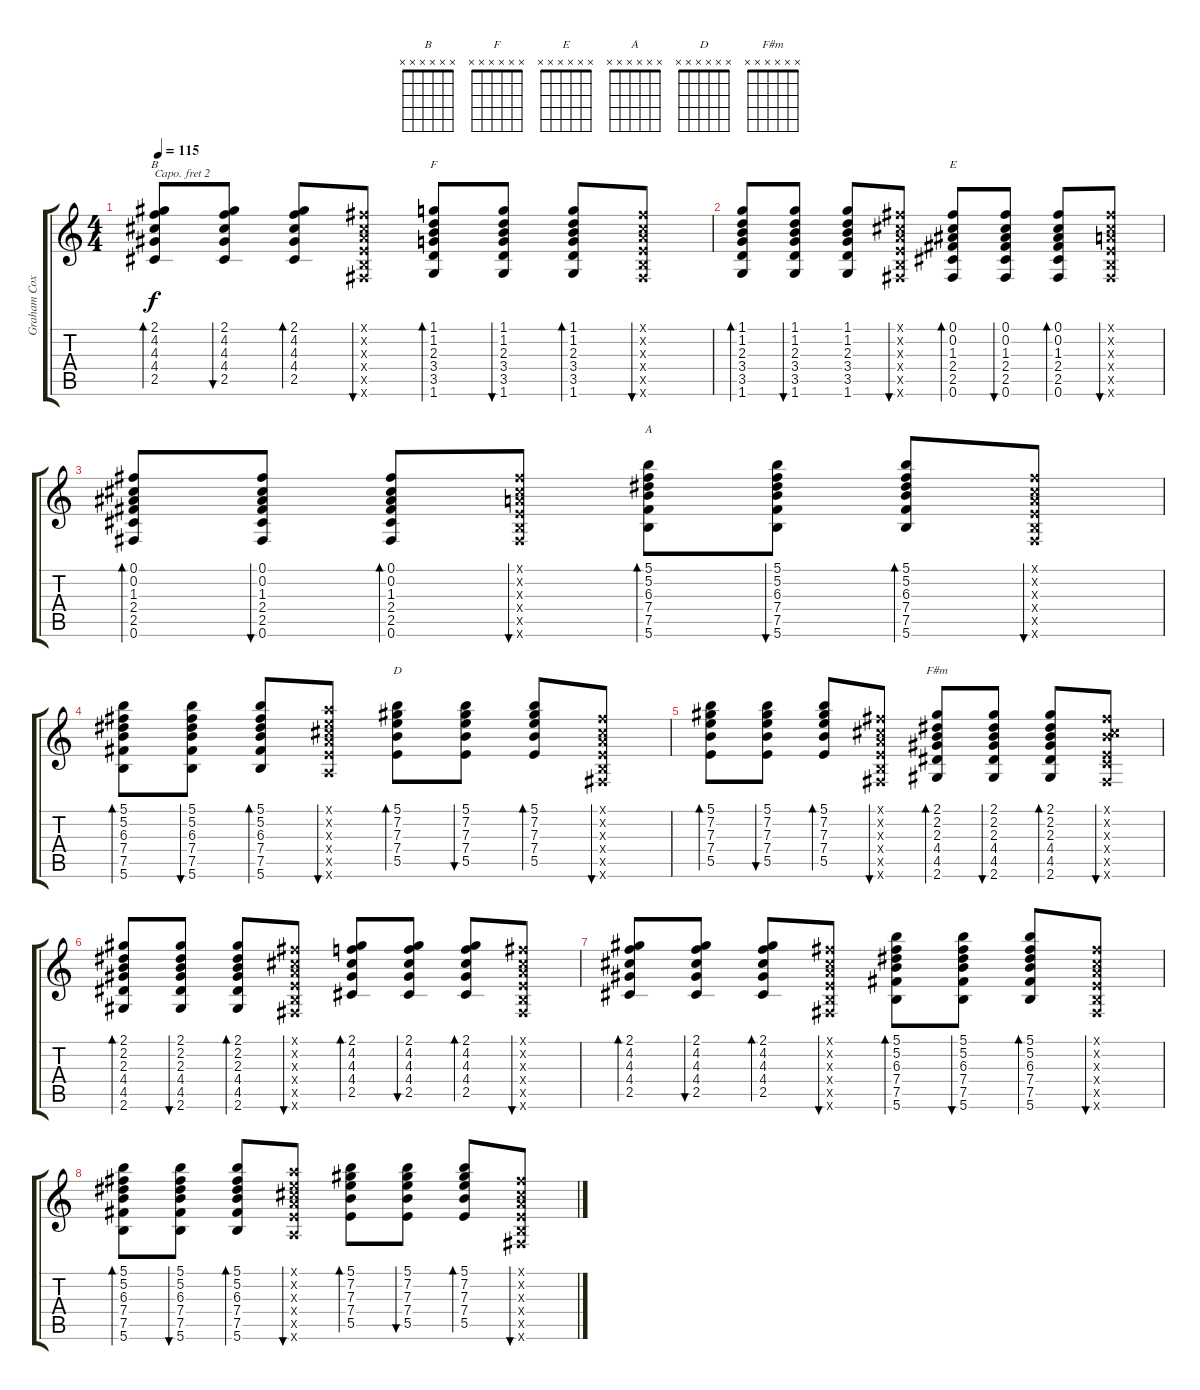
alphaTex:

\track ("Graham Coxon" "Graham Cox") {instrument electricguitarclean}
\staff {score tabs}
\capo 2
\tuning (E4 B3 G3 D3 A2 E2) {hide}
\chord ("B" x x x x x x)
\chord ("F" x x x x x x)
\chord ("E" x x x x x x)
\chord ("A" x x x x x x)
\chord ("D" x x x x x x)
\chord ("F#m" x x x x x x)
\ts (4 4)
\tempo 115
\clef g2
\ks c
(2.1 4.2 4.3 4.4 2.5).8{bd 60 ch "B" dy f} (2.1 4.2 4.3 4.4 2.5).8{bu 60} (2.1 4.2 4.3 4.4 2.5).8{bd 60} (0.1{x} 0.2{x} 0.3{x} 0.4{x} 0.5{x} 0.6{x}).8{bu 60} (1.1 1.2 2.3 3.4 3.5 1.6).8{bd 60 ch "F"} (1.1 1.2 2.3 3.4 3.5 1.6).8{bu 60} (1.1 1.2 2.3 3.4 3.5 1.6).8{bd 60} (0.1{x} 0.2{x} 0.3{x} 0.4{x} 0.5{x} 0.6{x}).8{bu 60} |
(1.1 1.2 2.3 3.4 3.5 1.6).8{bd 60} (1.1 1.2 2.3 3.4 3.5 1.6).8{bu 60} (1.1 1.2 2.3 3.4 3.5 1.6).8 (0.1{x} 0.2{x} 0.3{x} 0.4{x} 0.5{x} 0.6{x}).8{bu 60} (0.1 0.2 1.3 2.4 2.5 0.6).8{bd 60 ch "E"} (0.1 0.2 1.3 2.4 2.5 0.6).8{bu 60} (0.1 0.2 1.3 2.4 2.5 0.6).8{bd 60} (0.1{x} 0.2{x} 0.3{x} 0.4{x} 0.5{x} 0.6{x}).8{bu 60} |
(0.1 0.2 1.3 2.4 2.5 0.6).8{bd 60} (0.1 0.2 1.3 2.4 2.5 0.6).8{bu 60} (0.1 0.2 1.3 2.4 2.5 0.6).8{bd 60} (0.1{x} 0.2{x} 0.3{x} 0.4{x} 0.5{x} 0.6{x}).8{bu 60} (5.1 5.2 6.3 7.4 7.5 5.6).8{bd 60 ch "A"} (5.1 5.2 6.3 7.4 7.5 5.6).8{bu 60} (5.1 5.2 6.3 7.4 7.5 5.6).8{bd 60} (0.1{x} 0.2{x} 0.3{x} 0.4{x} 0.5{x} 0.6{x}).8{bu 60} |
(5.1 5.2 6.3 7.4 7.5 5.6).8{bd 60} (5.1 5.2 6.3 7.4 7.5 5.6).8{bu 60} (5.1 5.2 6.3 7.4 7.5 5.6).8{bd 60} (3.1{x} 3.2{x} 4.3{x} 5.4{x} 5.5{x} 3.6{x}).8{bu 60} (5.1 7.2 7.3 7.4 5.5).8{bd 60 ch "D"} (5.1 7.2 7.3 7.4 5.5).8{bu 60} (5.1 7.2 7.3 7.4 5.5).8{bd 60} (0.1{x} 0.2{x} 0.3{x} 0.4{x} 0.5{x} 0.6{x}).8{bu 60} |
(5.1 7.2 7.3 7.4 5.5).8{bd 60} (5.1 7.2 7.3 7.4 5.5).8{bu 60} (5.1 7.2 7.3 7.4 5.5).8{bd 60} (0.1{x} 0.2{x} 0.3{x} 0.4{x} 0.5{x} 0.6{x}).8{bu 60} (2.1 2.2 2.3 4.4 4.5 2.6).8{bd 60 ch "F#m"} (2.1 2.2 2.3 4.4 4.5 2.6).8{bu 60} (2.1 2.2 2.3 4.4 4.5 2.6).8{bd 60} (0.1{x} 0.2{x} 2.3{x} 0.4{x} 1.5{x} 0.6{x}).8{bu 60} |
(2.1 2.2 2.3 4.4 4.5 2.6).8{bd 60} (2.1 2.2 2.3 4.4 4.5 2.6).8{bu 60} (2.1 2.2 2.3 4.4 4.5 2.6).8{bd 60} (0.1{x} 0.2{x} 0.3{x} 0.4{x} 0.5{x} 0.6{x}).8{bu 60} (2.1 4.2 4.3 4.4 2.5).8{bd 60} (2.1 4.2 4.3 4.4 2.5).8{bu 60} (2.1 4.2 4.3 4.4 2.5).8{bd 60} (0.1{x} 0.2{x} 0.3{x} 0.4{x} 0.5{x} 0.6{x}).8{bu 60} |
(2.1 4.2 4.3 4.4 2.5).8{bd 60} (2.1 4.2 4.3 4.4 2.5).8{bu 60} (2.1 4.2 4.3 4.4 2.5).8{bd 60} (0.1{x} 0.2{x} 0.3{x} 0.4{x} 0.5{x} 0.6{x}).8{bu 60} (5.1 5.2 6.3 7.4 7.5 5.6).8{bd 60} (5.1 5.2 6.3 7.4 7.5 5.6).8{bu 60} (5.1 5.2 6.3 7.4 7.5 5.6).8{bd 60} (0.1{x} 0.2{x} 0.3{x} 0.4{x} 0.5{x} 0.6{x}).8{bu 60} |
(5.1 5.2 6.3 7.4 7.5 5.6).8{bd 60} (5.1 5.2 6.3 7.4 7.5 5.6).8{bu 60} (5.1 5.2 6.3 7.4 7.5 5.6).8{bd 60} (3.1{x} 3.2{x} 4.3{x} 5.4{x} 5.5{x} 3.6{x}).8{bu 60} (5.1 7.2 7.3 7.4 5.5).8{bd 60} (5.1 7.2 7.3 7.4 5.5).8{bu 60} (5.1 7.2 7.3 7.4 5.5).8{bd 60} (0.1{x} 0.2{x} 0.3{x} 0.4{x} 0.5{x} 0.6{x}).8{bu 60}
